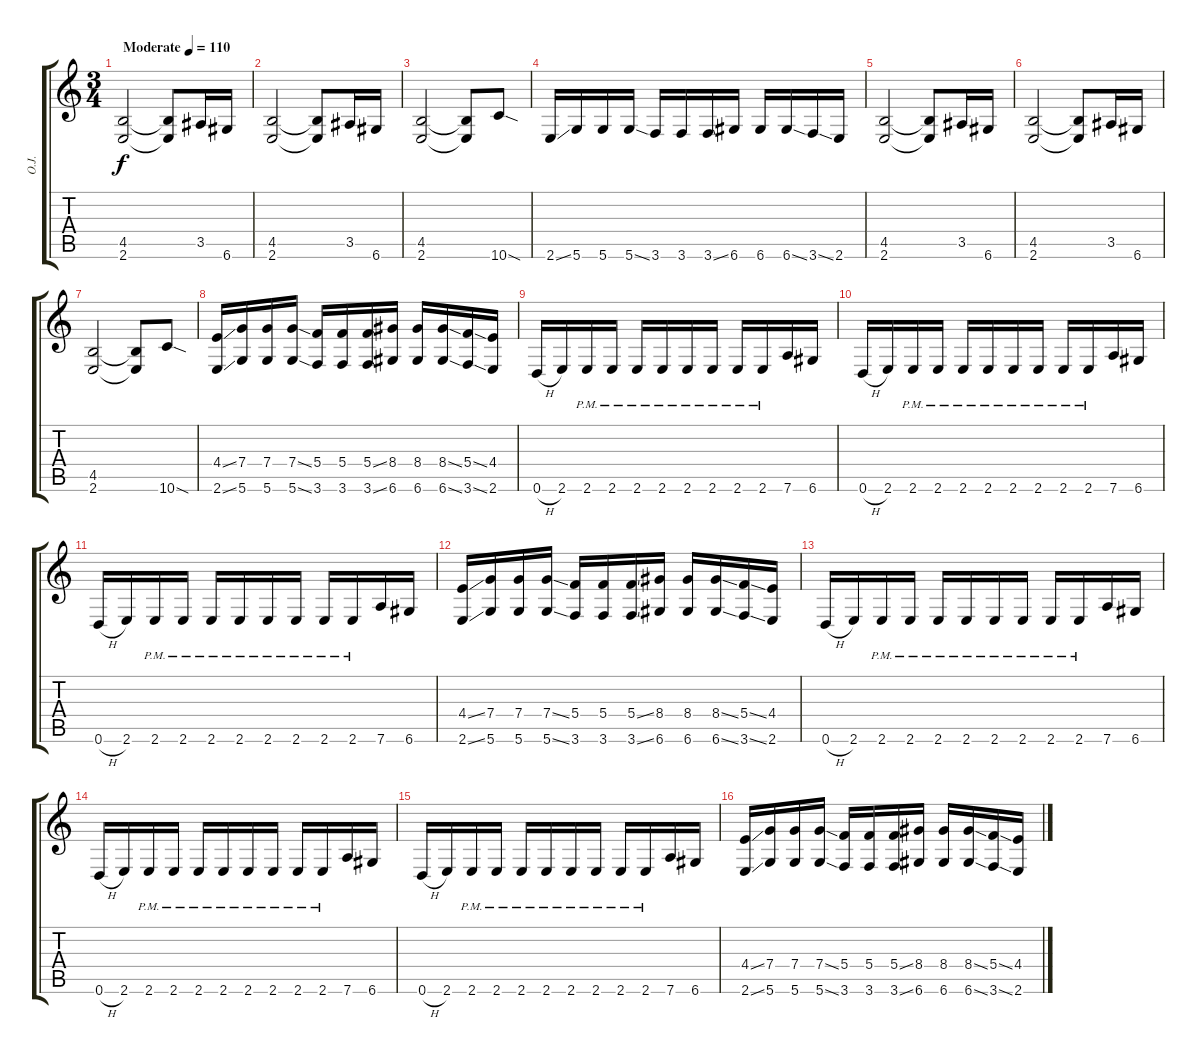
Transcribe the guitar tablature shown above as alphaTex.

\track ("O.J." "O.J.") {instrument distortionguitar}
\staff {score tabs}
\tuning (D4 A3 F3 C3 G2 D2) {hide}
\ts (3 4)
\tempo (110 "Moderate")
\clef g2
\ks c
(4.5 2.6).2{dy f instrument distortionguitar} (4.5{t} 2.6{t}).8 3.5.16 6.6.16 |
(4.5 2.6).2 (4.5{t} 2.6{t}).8 3.5.16 6.6.16 |
(4.5 2.6).2 (4.5{t} 2.6{t}).8 10.6{sod}.8 |
2.6{ss}.16 5.6.16 5.6.16 5.6{ss}.16 3.6.16 3.6.16 3.6{ss}.16 6.6.16 6.6.16 6.6{ss}.16 3.6{ss}.16 2.6.16 |
(4.5 2.6).2 (4.5{t} 2.6{t}).8 3.5.16 6.6.16 |
(4.5 2.6).2 (4.5{t} 2.6{t}).8 3.5.16 6.6.16 |
(4.5 2.6).2 (4.5{t} 2.6{t}).8 10.6{sod}.8 |
(4.4{ss} 2.6{ss}).16 (7.4 5.6).16 (7.4 5.6).16 (7.4{ss} 5.6{ss}).16 (5.4 3.6).16 (5.4 3.6).16 (5.4{ss} 3.6{ss}).16 (8.4 6.6).16 (8.4 6.6).16 (8.4{ss} 6.6{ss}).16 (5.4{ss} 3.6{ss}).16 (4.4 2.6).16 |
0.6{h}.16 2.6.16 2.6{pm}.16 2.6{pm}.16 2.6{pm}.16 2.6{pm}.16 2.6{pm}.16 2.6{pm}.16 2.6{pm}.16 2.6{pm}.16 7.6.16 6.6.16 |
0.6{h}.16 2.6.16 2.6{pm}.16 2.6{pm}.16 2.6{pm}.16 2.6{pm}.16 2.6{pm}.16 2.6{pm}.16 2.6{pm}.16 2.6{pm}.16 7.6.16 6.6.16 |
0.6{h}.16 2.6.16 2.6{pm}.16 2.6{pm}.16 2.6{pm}.16 2.6{pm}.16 2.6{pm}.16 2.6{pm}.16 2.6{pm}.16 2.6{pm}.16 7.6.16 6.6.16 |
(4.4{ss} 2.6{ss}).16 (7.4 5.6).16 (7.4 5.6).16 (7.4{ss} 5.6{ss}).16 (5.4 3.6).16 (5.4 3.6).16 (5.4{ss} 3.6{ss}).16 (8.4 6.6).16 (8.4 6.6).16 (8.4{ss} 6.6{ss}).16 (5.4{ss} 3.6{ss}).16 (4.4 2.6).16 |
0.6{h}.16 2.6.16 2.6{pm}.16 2.6{pm}.16 2.6{pm}.16 2.6{pm}.16 2.6{pm}.16 2.6{pm}.16 2.6{pm}.16 2.6{pm}.16 7.6.16 6.6.16 |
0.6{h}.16 2.6.16 2.6{pm}.16 2.6{pm}.16 2.6{pm}.16 2.6{pm}.16 2.6{pm}.16 2.6{pm}.16 2.6{pm}.16 2.6{pm}.16 7.6.16 6.6.16 |
0.6{h}.16 2.6.16 2.6{pm}.16 2.6{pm}.16 2.6{pm}.16 2.6{pm}.16 2.6{pm}.16 2.6{pm}.16 2.6{pm}.16 2.6{pm}.16 7.6.16 6.6.16 |
(4.4{ss} 2.6{ss}).16 (7.4 5.6).16 (7.4 5.6).16 (7.4{ss} 5.6{ss}).16 (5.4 3.6).16 (5.4 3.6).16 (5.4{ss} 3.6{ss}).16 (8.4 6.6).16 (8.4 6.6).16 (8.4{ss} 6.6{ss}).16 (5.4{ss} 3.6{ss}).16 (4.4 2.6).16
